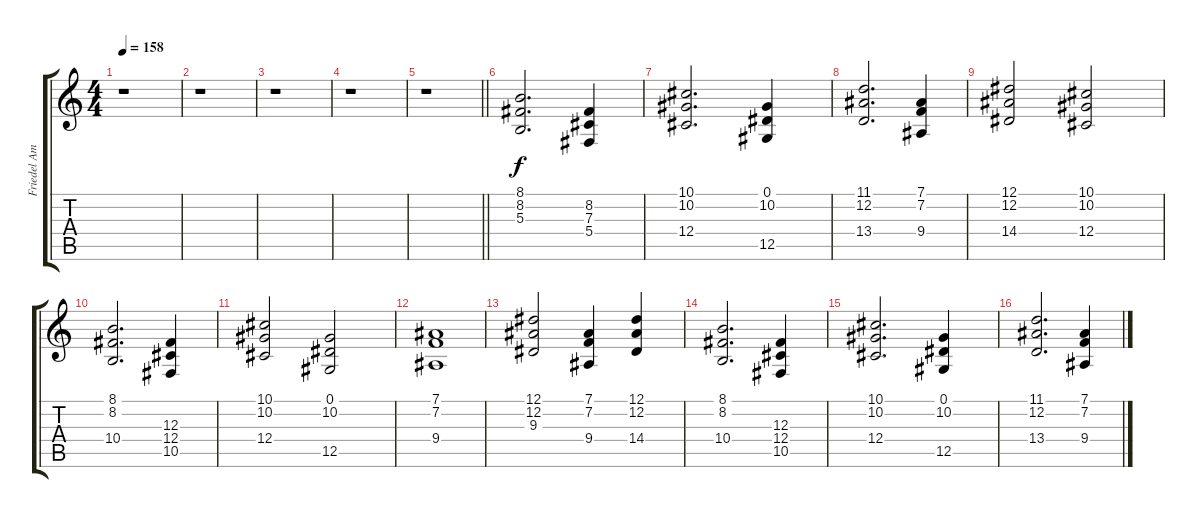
\track ("Friedel Amon" "Friedel Am") {instrument synthstrings1}
\staff {score tabs}
\tuning (Eb4 Bb3 Gb3 Db3 Ab2 Eb2) {hide}
\ts (4 4)
\tempo 158
\clef g2
\ks c
r.1{dy f} |
r.1 |
r.1 |
r.1 |
\barLineRight lightlight
r.1 |
\section ("" "")
(8.1 8.2 5.3).2{d} (8.2 7.3 5.4).4 |
(10.1 10.2 12.4).2{d} (0.1 10.2 12.5).4 |
(11.1 12.2 13.4).2{d} (7.1 7.2 9.4).4 |
(12.1 12.2 14.4).2 (10.1 10.2 12.4).2 |
(8.1 8.2 10.4).2{d} (12.3 12.4 10.5).4 |
(10.1 10.2 12.4).2 (0.1 10.2 12.5).2 |
(7.1 7.2 9.4).1 |
(12.1 12.2 9.3).2 (7.1 7.2 9.4).4 (12.1 12.2 14.4).4 |
(8.1 8.2 10.4).2{d} (12.3 12.4 10.5).4 |
(10.1 10.2 12.4).2{d} (0.1 10.2 12.5).4 |
(11.1 12.2 13.4).2{d} (7.1 7.2 9.4).4
